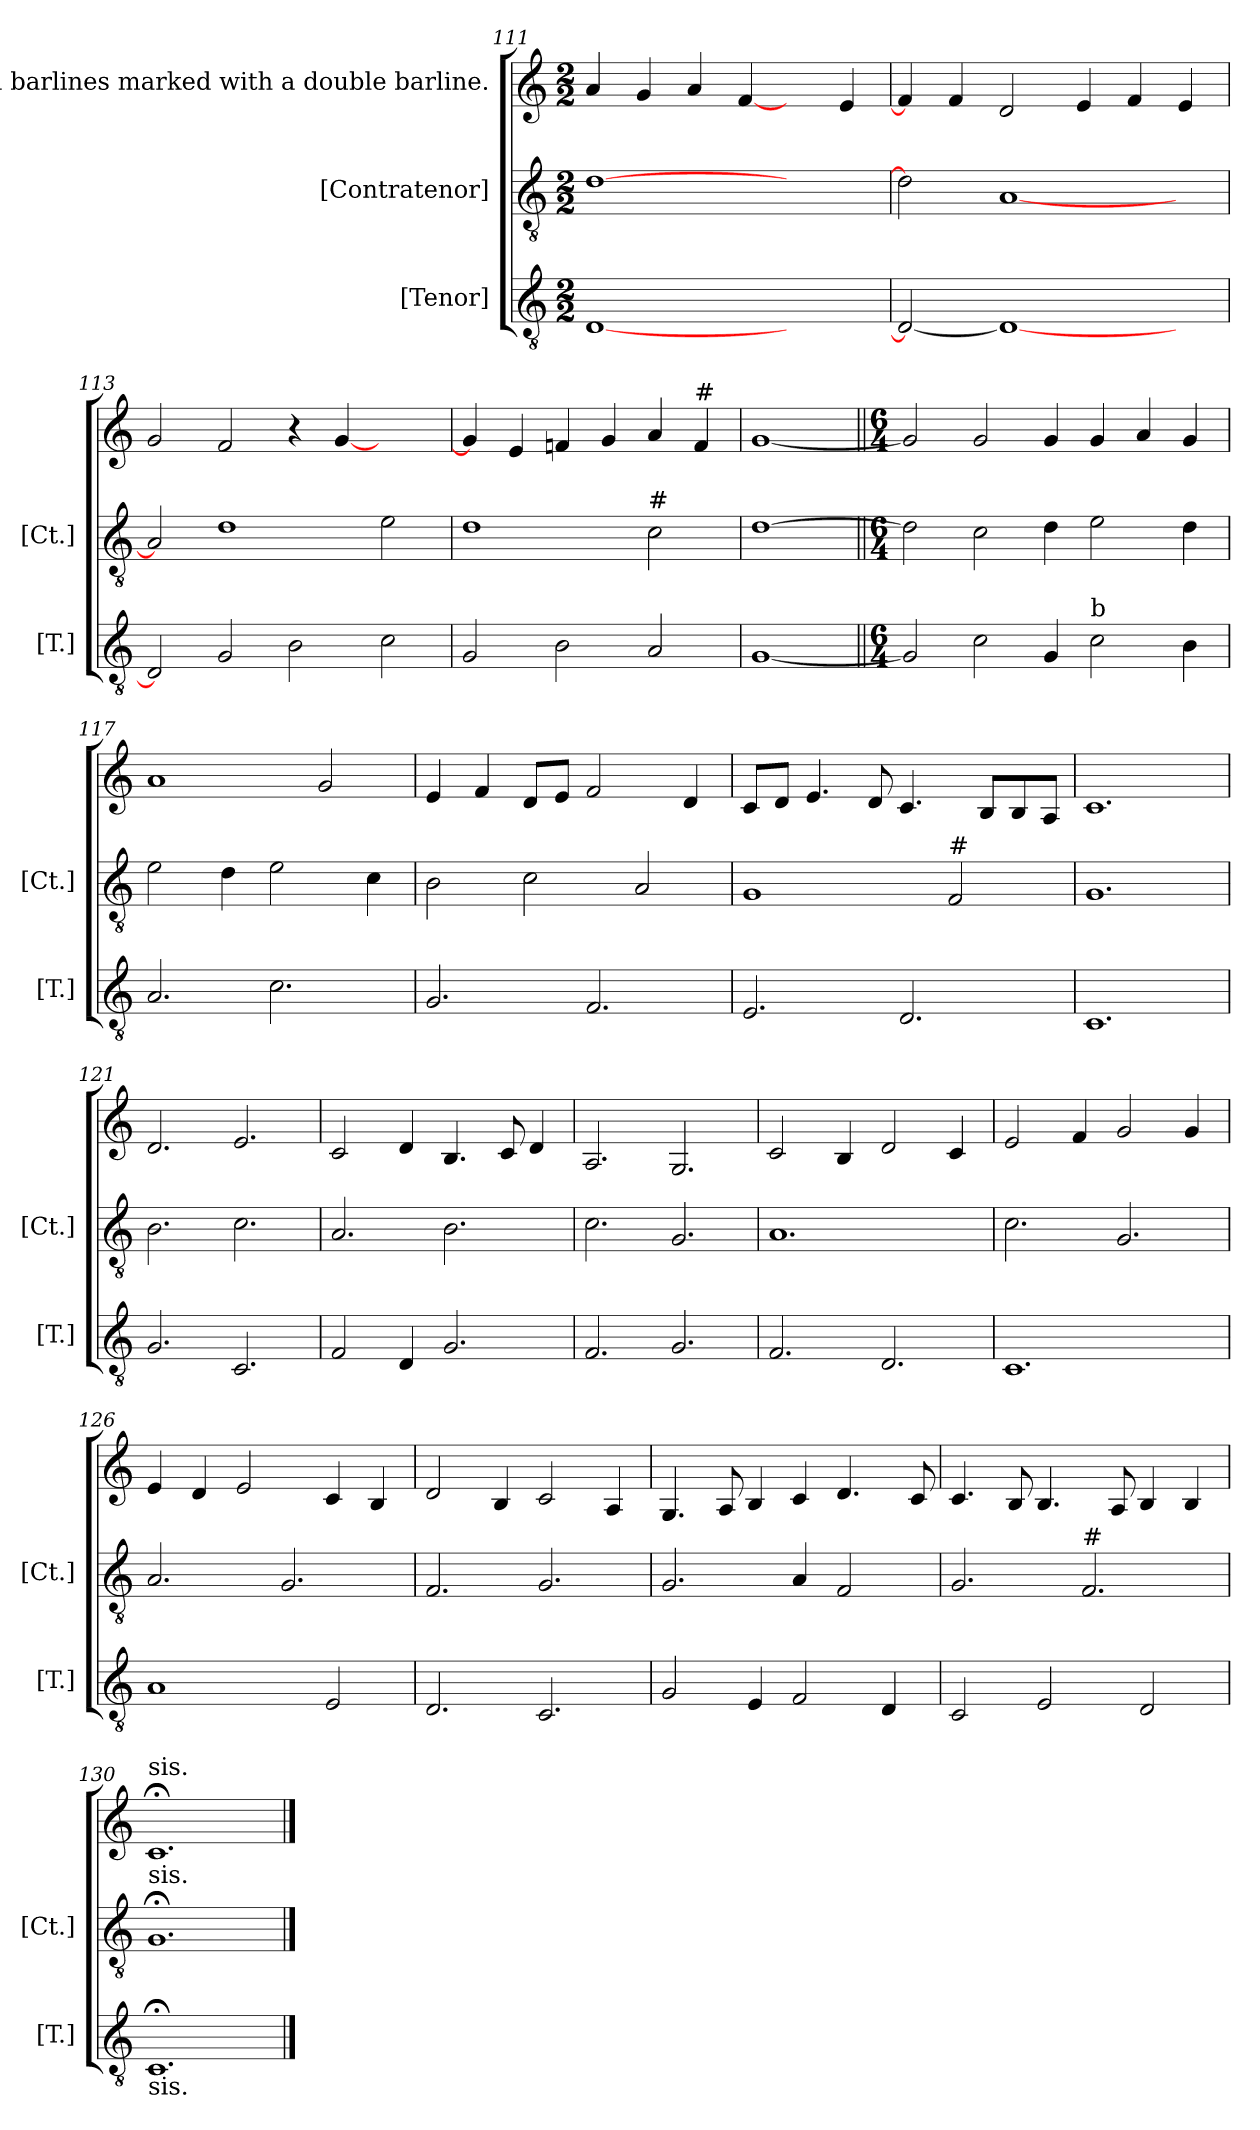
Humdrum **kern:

**kern	**kern	**kern
*part3	*part2	*part1
*staff3	*staff2	*staff1
*I"[Tenor]	*I"[Contratenor]	*I"Original barlines marked with a double barline.
*I'[T.]	*I'[Ct.]	*
*clefGv2	*clefGv2	*clefG2
*M2/2	*M2/2	*M2/2
=111	=111	=111
[1D	[1d	4a/
.	.	4g/
.	.	4a/
.	.	[4f/
2ryy	2ryy	4ryy
.	.	4e/
!!LO:LB:g=z
=112	=112	=112
2D_	2d]	4f/]
.	.	4f/
1D_	[1A	2d/
.	.	4e/
.	.	4f/
4ryy	4ryy	4e/
=113	=113	=113
2D]	2A]	2g/
2G/	1d	2f/
2B\	.	4r
.	.	[4g/
2c\	2e\	2ryy
=114	=114	=114
2G/	1d	4g/]
.	.	4e/
2B\	.	4fn/
.	.	4g/
!	!LO:TX:a:t=#	!
2A/	2c\	4a/
!	!	!LO:TX:a:t=#
.	.	4f/
=115	=115	=115
[1G	[1d	[1g
=116||	=116||	=116||
*M6/4	*M6/4	*M6/4
2G]	2d]	2g]
2c\	2c\	2g/
4G/	4d\	4g/
!LO:TX:a:t=b	!	!
2c\	2e\	4g/
.	.	4a/
4B\	4d\	4g/
!!LO:PB:g=z
=117	=117	=117
2.A/	2e\	1a
.	4d\	.
2.c\	2e\	.
.	.	2g/
.	4c\	.
=118	=118	=118
2.G/	2B\	4e/
.	.	4f/
.	2c\	8dL
.	.	8eJ
2.F/	.	2f/
.	2A/	.
.	.	4d/
=119	=119	=119
2.E/	1G	8cL
.	.	8dJ
.	.	4.e/
.	.	8d/
2.D/	.	4.c/
!	!LO:TX:a:t=#	!
.	2F/	.
.	.	8BL
.	.	8B
.	.	8AJ
=120	=120	=120
1.C	1.G	1.c
=121	=121	=121
2.G/	2.B\	2.d/
2.C/	2.c\	2.e/
!!LO:LB:g=z
=122	=122	=122
2F/	2.A/	2c/
4D/	.	4d/
2.G/	2.B\	4.B/
.	.	8c/
.	.	4d/
=123	=123	=123
2.F/	2.c\	2.A/
2.G/	2.G/	2.G/
=124	=124	=124
2.F/	1.A	2c/
.	.	4B/
2.D/	.	2d/
.	.	4c/
=125	=125	=125
1.C	2.c\	2e/
.	.	4f/
.	2.G/	2g/
.	.	4g/
=126	=126	=126
1A	2.A/	4e/
.	.	4d/
.	.	2e/
.	2.G/	.
2E/	.	4c/
.	.	4B/
!!LO:LB:g=z
=127	=127	=127
2.D/	2.F/	2d/
.	.	4B/
2.C/	2.G/	2c/
.	.	4A/
=128	=128	=128
2G/	2.G/	4.G/
.	.	8A/
4E/	.	4B/
2F/	4A/	4c/
.	2F/	4.d/
4D/	.	.
.	.	8c/
=129	=129	=129
2C/	2.G/	4.c/
.	.	8B/
2E/	.	4.B/
!	!LO:TX:a:t=#	!
.	2.F/	.
.	.	8A/
2D/	.	4B/
.	.	4B/
=130	=130	=130
!	!	!LO:TX:t=sis.
!	!LO:TX:t=sis.	!
!LO:TX:b:t=sis.	!	!
1.C;	1.G;	1.c;
==	==	==
*-	*-	*-
